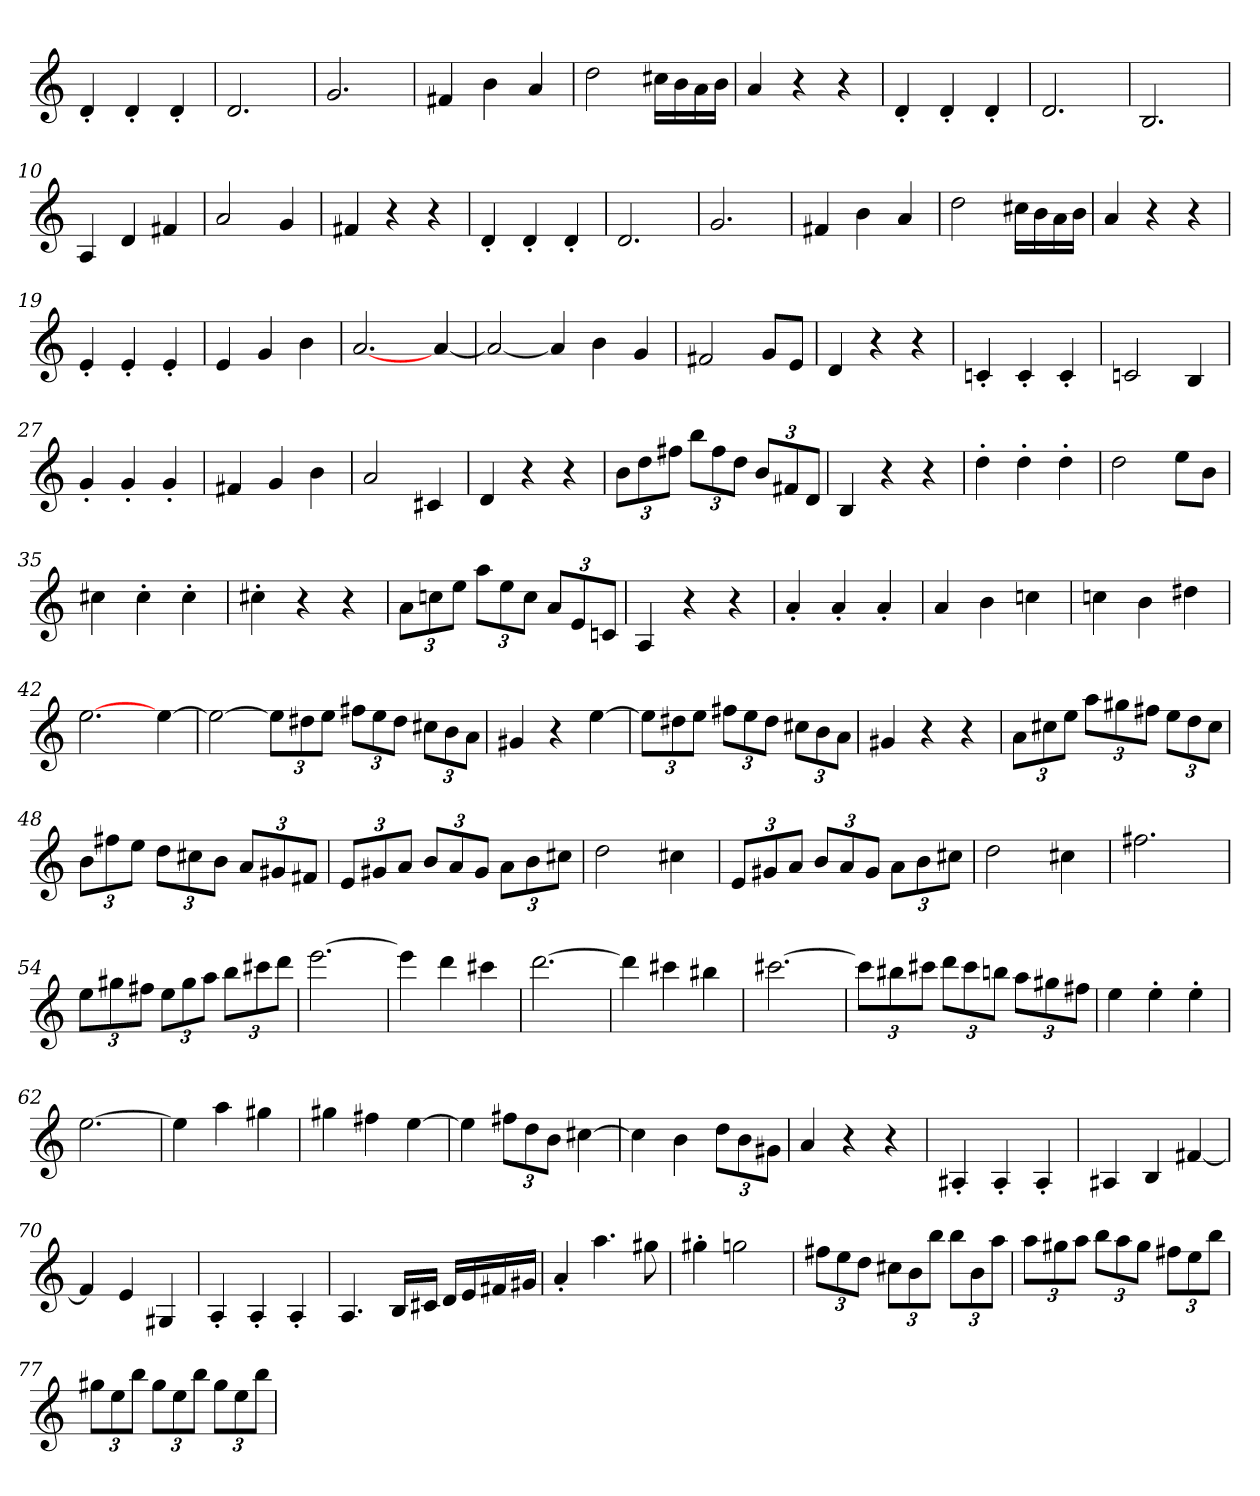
**kern
*part1
*staff1
=
4d'/
4d'/
4d'/
=2
2.d/
=3
2.g/
=4
4f#X/
4b\
4a/
=5
2dd\
16cc#X\LL
16b\
16a\
16b\JJ
=6
4a/
4r
4r
=7
4d'/
4d'/
4d'/
=8
2.d/
=9
2.B/
=10
4A/
4d/
4f#X/
=11
2a/
4g/
=12
4f#X/
4r
4r
=13
4d'/
4d'/
4d'/
=14
2.d/
=15
2.g/
=16
4f#X/
4b\
4a/
=17
2dd\
16cc#X\LL
16b\
16a\
16b\JJ
=18
4a/
4r
4r
=19
4e'/
4e'/
4e'/
=20
4e/
4g/
4b\
=21
[2.a/
[4a/
=22
2a/_
4a/]
4b\
4g/
=23
2f#X/
8g/L
8e/J
=24
4d/
4r
4r
=25
4cn'/
4c'/
4c'/
=26
2cn/
4B/
=27
4g'/
4g'/
4g'/
=28
4f#X/
4g/
4b\
=29
2a/
4c#X/
=30
4d/
4r
4r
=31
12b\L
12dd\
12ff#X\J
12bb\L
12ff#\
12dd\J
12b/L
12f#X/
12d/J
=32
4B/
4r
4r
=33
4dd'\
4dd'\
4dd'\
=34
2dd\
8ee\L
8b\J
=35
4cc#X\
4cc#'\
4cc#'\
=36
4cc#X'\
4r
4r
=37
12a\L
12ccn\
12ee\J
12aa\L
12ee\
12cc\J
12a/L
12e/
12cn/J
=38
4A/
4r
4r
=39
4a'/
4a'/
4a'/
=40
4a/
4b\
4ccn\
=41
4ccn\
4b\
4dd#X\
=42
[2.ee\
[4ee\
=43
2ee\_
12ee\L]
12dd#X\
12ee\J
12ff#X\L
12ee\
12dd#\J
12cc#X\L
12b\
12a\J
=44
4g#X/
4r
[4ee\
=45
12ee\L]
12dd#X\
12ee\J
12ff#X\L
12ee\
12dd#\J
12cc#X\L
12b\
12a\J
=46
4g#X/
4r
4r
=47
12a\L
12cc#X\
12ee\J
12aa\L
12gg#X\
12ff#X\J
12ee\L
12dd\
12cc#\J
=48
12b\L
12ff#X\
12ee\J
12dd\L
12cc#X\
12b\J
12a/L
12g#X/
12f#X/J
=49
12e/L
12g#X/
12a/J
12b/L
12a/
12g#/J
12a\L
12b\
12cc#X\J
=50
2dd\
4cc#X\
=51
12e/L
12g#X/
12a/J
12b/L
12a/
12g#/J
12a\L
12b\
12cc#X\J
=52
2dd\
4cc#X\
=53
2.ff#X\
=54
12ee\L
12gg#X\
12ff#X\J
12ee\L
12gg#\
12aa\J
12bb\L
12ccc#X\
12ddd\J
=55
[2.eee\
=56
4eee\]
4ddd\
4ccc#X\
=57
[2.ddd\
=58
4ddd\]
4ccc#X\
4bb#X\
=59
[2.ccc#X\
=60
12ccc#\L]
12bb#X\
12ccc#X\J
12ddd\L
12ccc#\
12bbn\J
12aa\L
12gg#X\
12ff#X\J
=61
4ee\
4ee'\
4ee'\
=62
[2.ee\
=63
4ee\]
4aa\
4gg#X\
=64
4gg#X\
4ff#X\
[4ee\
=65
4ee\]
12ff#X\L
12dd\
12b\J
[4cc#X\
=66
4cc#\]
4b\
12dd\L
12b\
12g#X\J
=67
4a/
4r
4r
=68
4A#X'/
4A#'/
4A#'/
=69
4A#X/
4B/
[4f#X/
=70
4f#/]
4e/
4G#X/
=71
4A'/
4A'/
4A'/
=72
4.A/
16B/LL
16c#X/JJ
16d/LL
16e/
16f#X/
16g#X/JJ
=73
4a'/
4.aa\
8gg#X\
=74
4gg#X'\
2ggn\
=75
12ff#X\L
12ee\
12dd\J
12cc#X\L
12b\
12bb\J
12bb\L
12b\
12aa\J
=76
12aa\L
12gg#X\
12aa\J
12bb\L
12aa\
12gg#\J
12ff#X\L
12ee\
12bb\J
=77
12gg#X\L
12ee\
12bb\J
12gg#\L
12ee\
12bb\J
12gg#\L
12ee\
12bb\J
=
*-
